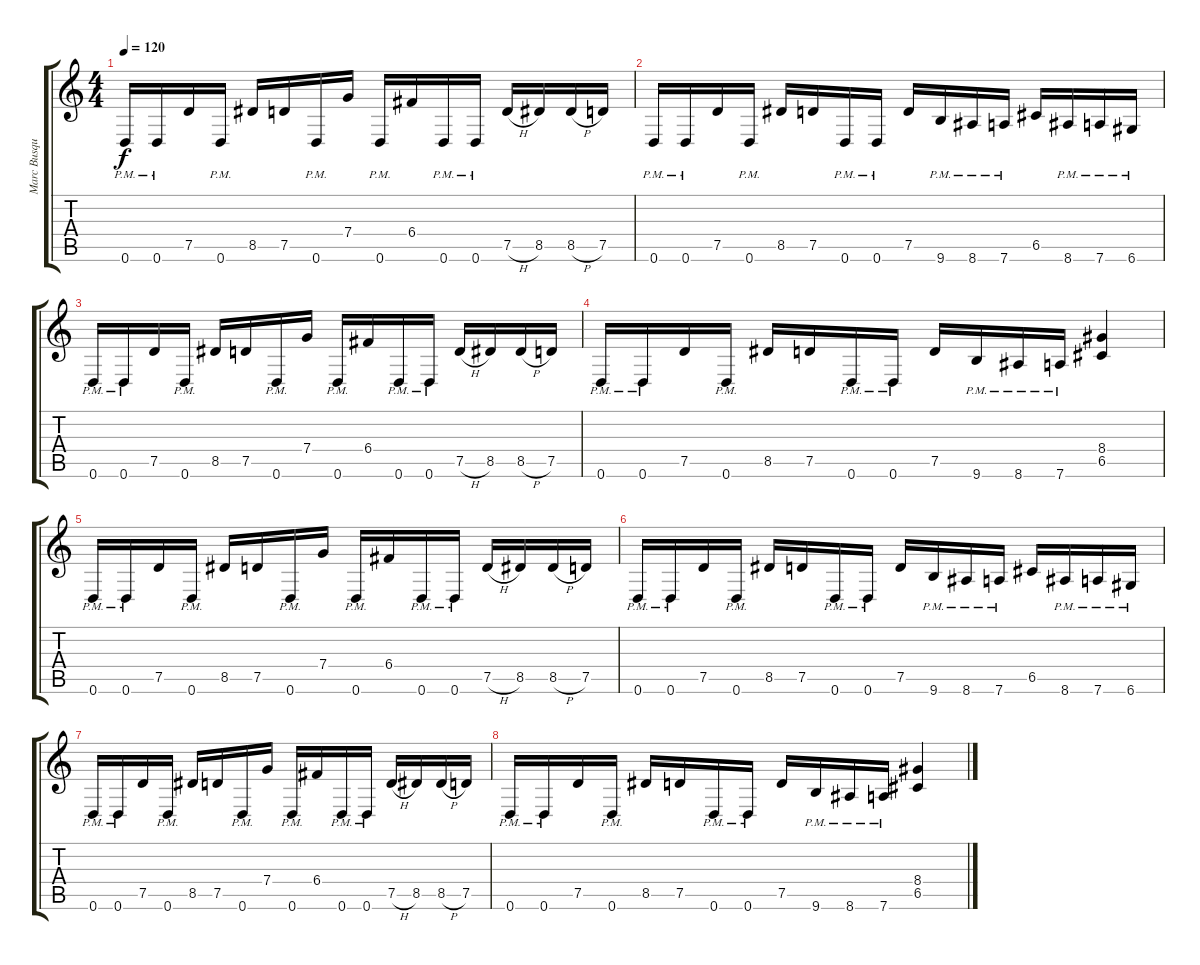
\track ("Marc Busque" "Marc Busqu") {instrument distortionguitar}
\staff {score tabs}
\tuning (D4 A3 F3 C3 G2 D2) {hide}
\ts (4 4)
\tempo 120
\clef g2
\ks c
0.6{pm}.16{dy f} 0.6{pm}.16 7.5.16 0.6{pm}.16 8.5.16 7.5.16 0.6{pm}.16 7.4.16 0.6{pm}.16 6.4.16 0.6{pm}.16 0.6{pm}.16 7.5{h}.16 8.5.16 8.5{h}.16 7.5.16 |
0.6{pm}.16 0.6{pm}.16 7.5.16 0.6{pm}.16 8.5.16 7.5.16 0.6{pm}.16 0.6{pm}.16 7.5.16 9.6{pm}.16 8.6{pm}.16 7.6{pm}.16 6.5.16 8.6{pm}.16 7.6{pm}.16 6.6{pm}.16 |
0.6{pm}.16 0.6{pm}.16 7.5.16 0.6{pm}.16 8.5.16 7.5.16 0.6{pm}.16 7.4.16 0.6{pm}.16 6.4.16 0.6{pm}.16 0.6{pm}.16 7.5{h}.16 8.5.16 8.5{h}.16 7.5.16 |
0.6{pm}.16 0.6{pm}.16 7.5.16 0.6{pm}.16 8.5.16 7.5.16 0.6{pm}.16 0.6{pm}.16 7.5.16 9.6{pm}.16 8.6{pm}.16 7.6{pm}.16 (8.4 6.5).4 |
0.6{pm}.16 0.6{pm}.16 7.5.16 0.6{pm}.16 8.5.16 7.5.16 0.6{pm}.16 7.4.16 0.6{pm}.16 6.4.16 0.6{pm}.16 0.6{pm}.16 7.5{h}.16 8.5.16 8.5{h}.16 7.5.16 |
0.6{pm}.16 0.6{pm}.16 7.5.16 0.6{pm}.16 8.5.16 7.5.16 0.6{pm}.16 0.6{pm}.16 7.5.16 9.6{pm}.16 8.6{pm}.16 7.6{pm}.16 6.5.16 8.6{pm}.16 7.6{pm}.16 6.6{pm}.16 |
0.6{pm}.16 0.6{pm}.16 7.5.16 0.6{pm}.16 8.5.16 7.5.16 0.6{pm}.16 7.4.16 0.6{pm}.16 6.4.16 0.6{pm}.16 0.6{pm}.16 7.5{h}.16 8.5.16 8.5{h}.16 7.5.16 |
0.6{pm}.16 0.6{pm}.16 7.5.16 0.6{pm}.16 8.5.16 7.5.16 0.6{pm}.16 0.6{pm}.16 7.5.16 9.6{pm}.16 8.6{pm}.16 7.6{pm}.16 (8.4 6.5).4
